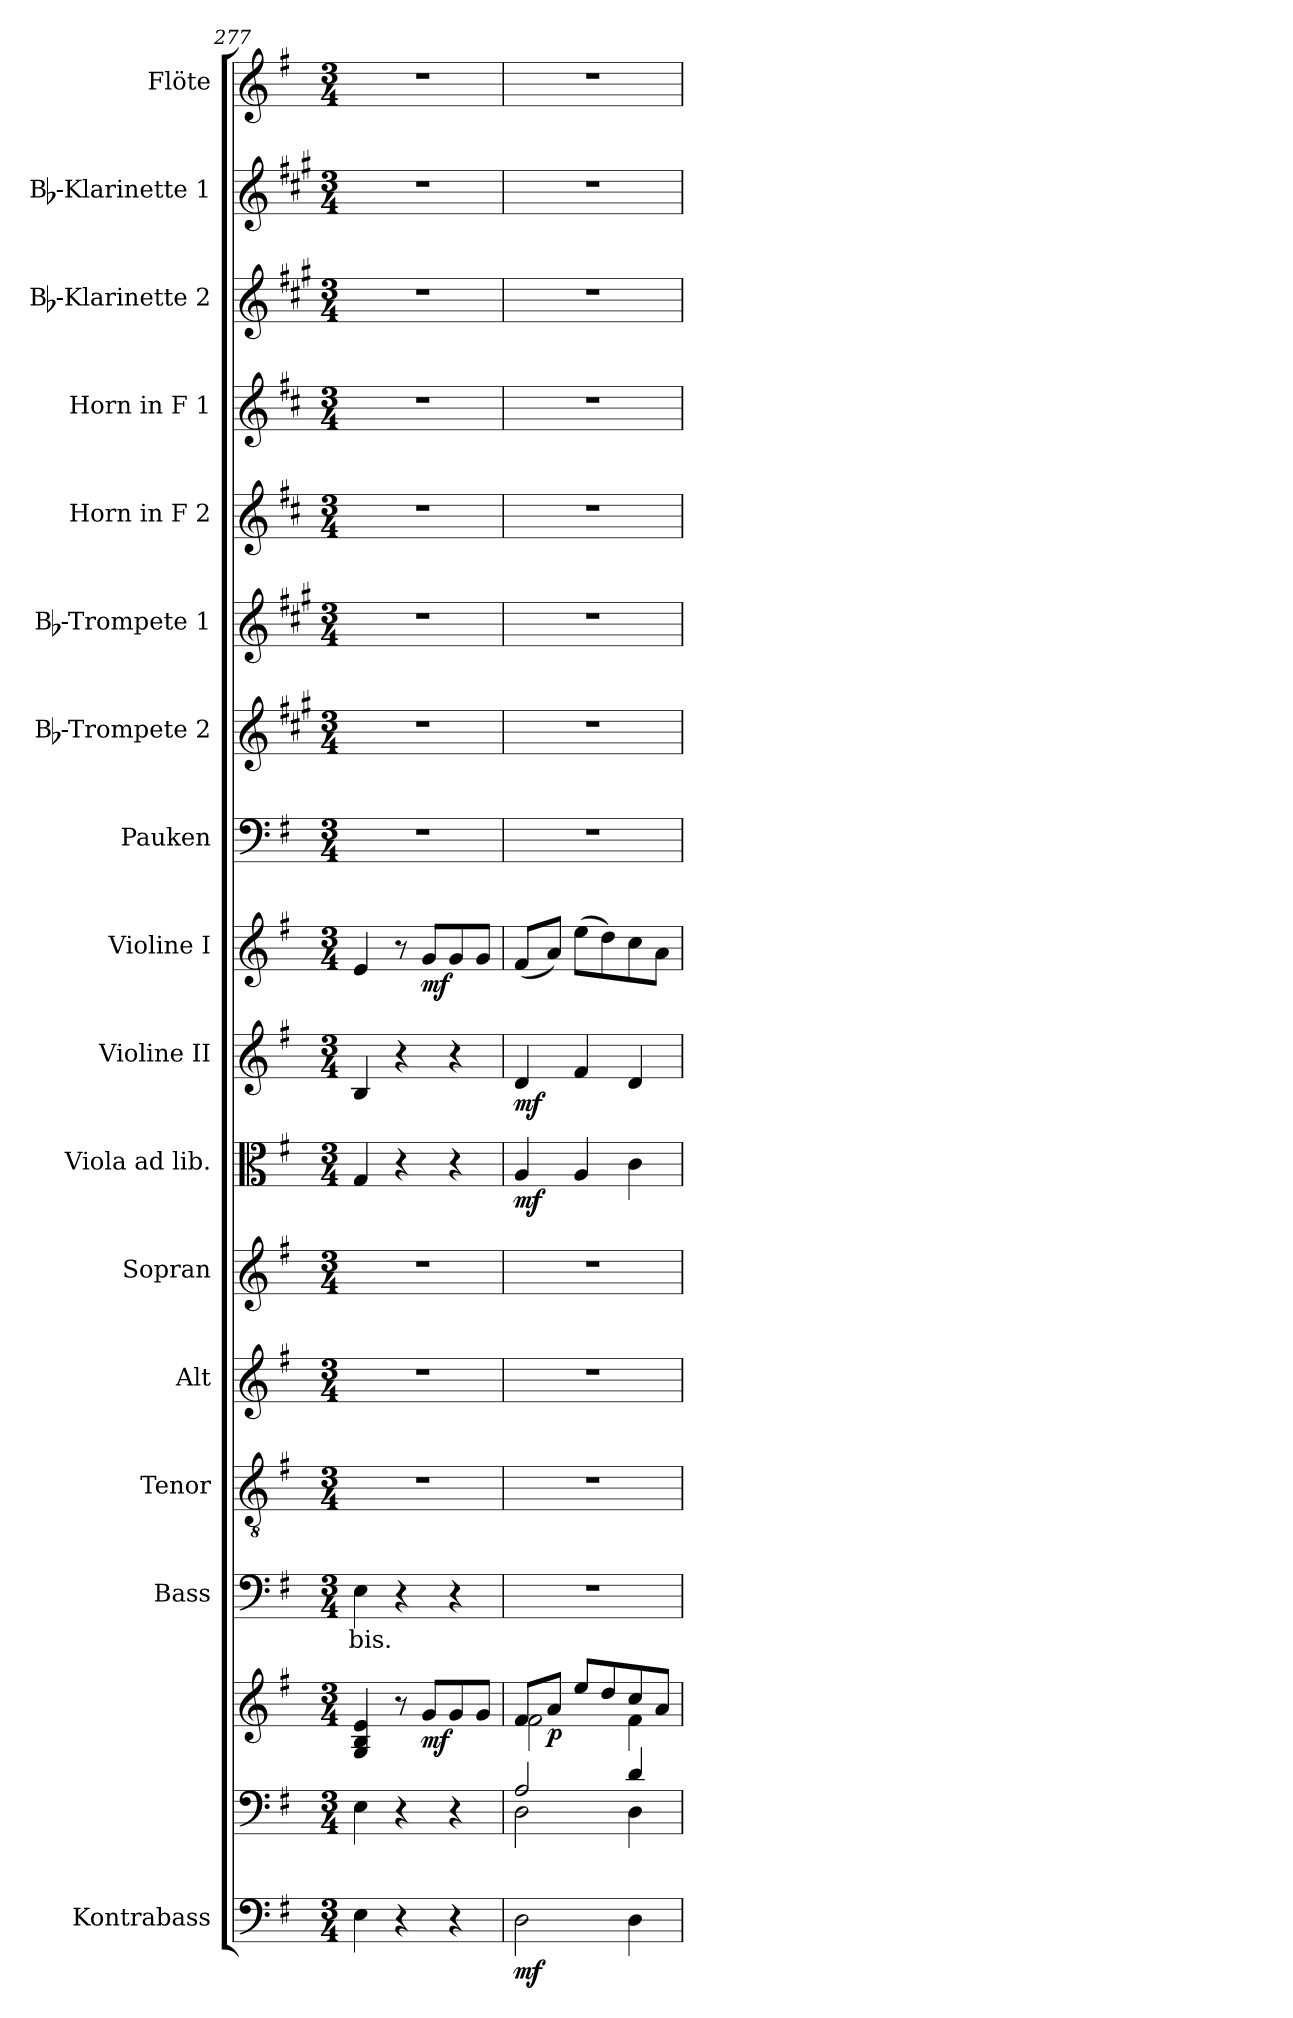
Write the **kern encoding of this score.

**kern	**dynam	**kern	**kern	**dynam	**kern	**text	**kern	**kern	**kern	**kern	**dynam	**kern	**dynam	**kern	**dynam	**kern	**kern	**kern	**kern	**kern	**kern	**kern	**kern
*part17	*part17	*part16	*part16	*part16	*part15	*part15	*part14	*part13	*part12	*part11	*part11	*part10	*part10	*part9	*part9	*part8	*part7	*part6	*part5	*part4	*part3	*part2	*part1
*staff18	*staff18	*staff17	*staff16	*staff16/17	*staff15	*staff15	*staff14	*staff13	*staff12	*staff11	*staff11	*staff10	*staff10	*staff9	*staff9	*staff8	*staff7	*staff6	*staff5	*staff4	*staff3	*staff2	*staff1
*I"Kontrabass	*	*	*	*	*I"Bass	*	*I"Tenor	*I"Alt	*I"Sopran	*I"Viola ad lib.	*	*I"Violine II	*	*I"Violine I	*	*I"Pauken	*I"Bb-Trompete 2	*I"Bb-Trompete 1	*I"Horn in F 2	*I"Horn in F 1	*I"Bb-Klarinette 2	*I"Bb-Klarinette 1	*I"Flöte
*I'Kb.	*	*	*	*	*I'B.	*	*I'T.	*I'A.	*I'S.	*I'Vla.	*	*I'Vl. II	*	*I'Vl. I	*	*I'Pk.	*I'Bb Trp. 2	*I'Bb Trp. 1	*	*	*I'Bb Kl. 2	*I'Bb Kl. 1	*I'Fl.
*clefF4	*	*clefF4	*clefG2	*	*clefF4	*	*clefGv2	*clefG2	*clefG2	*clefC3	*	*clefG2	*	*clefG2	*	*clefF4	*clefG2	*clefG2	*clefG2	*clefG2	*clefG2	*clefG2	*clefG2
*ITrd7c12	*	*	*	*	*	*	*	*	*	*	*	*	*	*	*	*	*ITrd1c2	*ITrd1c2	*ITrd4c7	*ITrd4c7	*ITrd1c2	*ITrd1c2	*
*k[f#]	*	*k[f#]	*k[f#]	*	*k[f#]	*	*k[f#]	*k[f#]	*k[f#]	*k[f#]	*	*k[f#]	*	*k[f#]	*	*k[f#]	*k[f#]	*k[f#]	*k[f#]	*k[f#]	*k[f#]	*k[f#]	*k[f#]
*G:	*	*G:	*G:	*	*G:	*	*G:	*G:	*G:	*G:	*	*G:	*	*G:	*	*G:	*G:	*G:	*G:	*G:	*G:	*G:	*G:
*M3/4	*	*M3/4	*M3/4	*	*M3/4	*	*M3/4	*M3/4	*M3/4	*M3/4	*	*M3/4	*	*M3/4	*	*M3/4	*M3/4	*M3/4	*M3/4	*M3/4	*M3/4	*M3/4	*M3/4
=277	=277	=277	=277	=277	=277	=277	=277	=277	=277	=277	=277	=277	=277	=277	=277	=277	=277	=277	=277	=277	=277	=277	=277
!	!	!	!	!	!	!LO:LY:b	!	!	!	!	!	!	!	!	!	!	!	!	!	!	!	!	!
4EE\	.	4E\	4G/ 4B/ 4e/	.	4E\	-bis.	2.r	2.r	2.r	4G/	.	4B/	.	4e/	.	2.r	2.r	2.r	2.r	2.r	2.r	2.r	2.r
4r	.	4r	8r	.	4r	.	.	.	.	4r	.	4r	.	8r	.	.	.	.	.	.	.	.	.
!	!	!	!	!LO:DY:b	!	!	!	!	!	!	!	!	!	!	!LO:DY:b	!	!	!	!	!	!	!	!
.	.	.	8g/L	mf	.	.	.	.	.	.	.	.	.	8g/L	mf	.	.	.	.	.	.	.	.
4r	.	4r	8g/	.	4r	.	.	.	.	4r	.	4r	.	8g/	.	.	.	.	.	.	.	.	.
.	.	.	8g/J	.	.	.	.	.	.	.	.	.	.	8g/J	.	.	.	.	.	.	.	.	.
=278	=278	=278	=278	=278	=278	=278	=278	=278	=278	=278	=278	=278	=278	=278	=278	=278	=278	=278	=278	=278	=278	=278	=278
*	*	*^	*^	*	*	*	*	*	*	*	*	*	*	*	*	*	*	*	*	*	*	*	*
!	!LO:DY:b	!	!	!	!	!	!	!	!	!	!	!	!LO:DY:b	!	!LO:DY:b	!	!	!	!	!	!	!	!	!	!
2DD\	mf	2A/	2D\	8f#/L	2f#\	.	2.r	.	2.r	2.r	2.r	4A/	mf	4d/	mf	(<8f#/L	.	2.r	2.r	2.r	2.r	2.r	2.r	2.r	2.r
!	!	!	!	!	!	!LO:DY:b	!	!	!	!	!	!	!	!	!	!	!	!	!	!	!	!	!	!	!
.	.	.	.	8a/J	.	p	.	.	.	.	.	.	.	.	.	8a/J)	.	.	.	.	.	.	.	.	.
.	.	.	.	8ee/L	.	.	.	.	.	.	.	4A/	.	4f#/	.	(>8ee\L	.	.	.	.	.	.	.	.	.
.	.	.	.	8dd/	.	.	.	.	.	.	.	.	.	.	.	8dd\)	.	.	.	.	.	.	.	.	.
4DD\	.	4d/	4D\	8cc/	4f#\	.	.	.	.	.	.	4c\	.	4d/	.	8cc\	.	.	.	.	.	.	.	.	.
.	.	.	.	8a/J	.	.	.	.	.	.	.	.	.	.	.	8a\J	.	.	.	.	.	.	.	.	.
*	*	*v	*v	*	*	*	*	*	*	*	*	*	*	*	*	*	*	*	*	*	*	*	*	*	*
*	*	*	*v	*v	*	*	*	*	*	*	*	*	*	*	*	*	*	*	*	*	*	*	*	*
=	=	=	=	=	=	=	=	=	=	=	=	=	=	=	=	=	=	=	=	=	=	=	=
*-	*-	*-	*-	*-	*-	*-	*-	*-	*-	*-	*-	*-	*-	*-	*-	*-	*-	*-	*-	*-	*-	*-	*-
